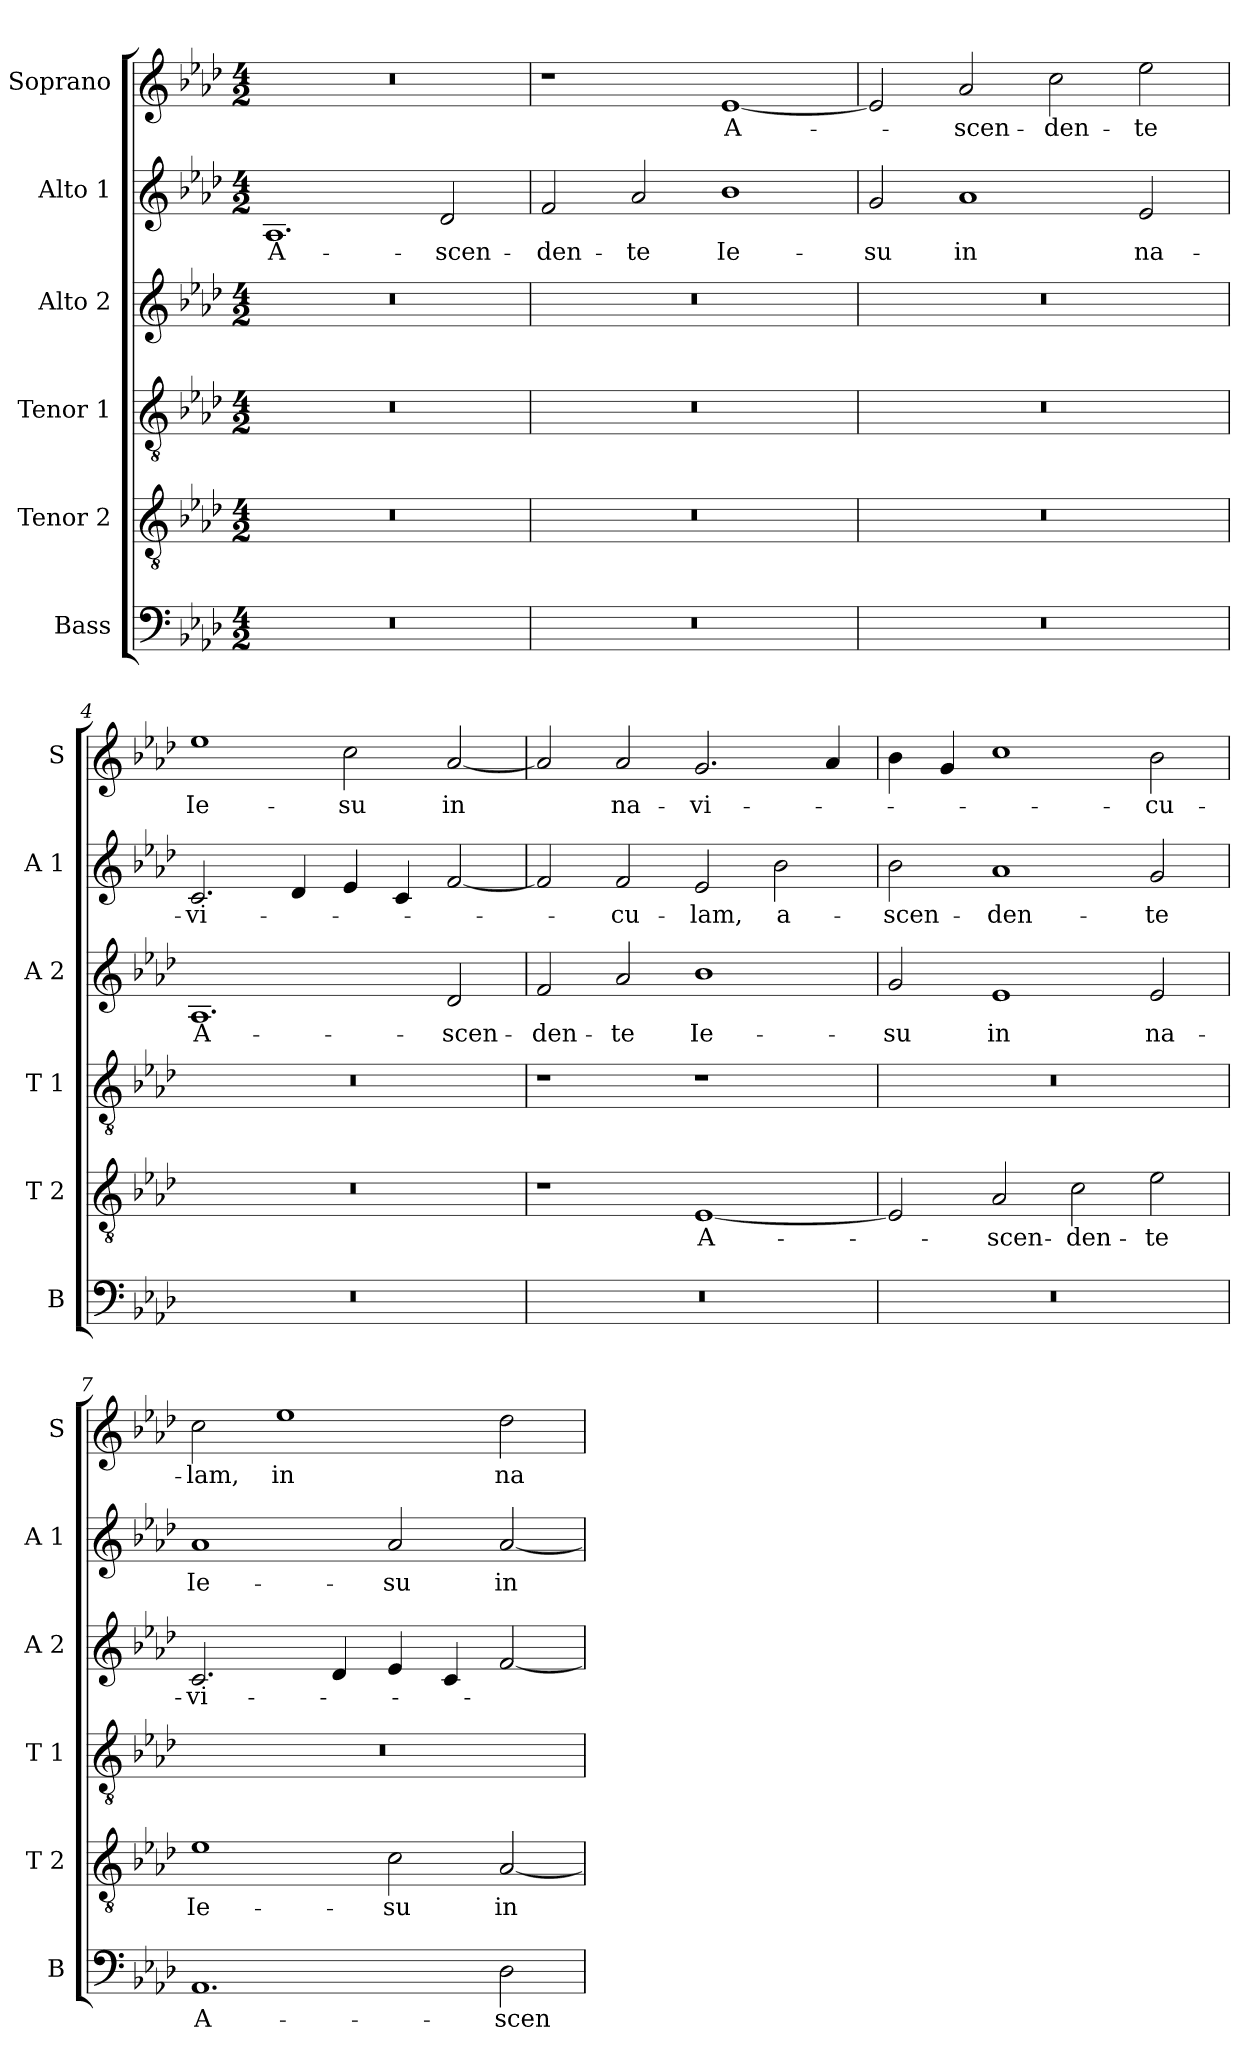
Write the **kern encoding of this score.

**kern	**text	**kern	**text	**kern	**kern	**text	**kern	**text	**kern	**text
*part6	*part6	*part5	*part5	*part4	*part3	*part3	*part2	*part2	*part1	*part1
*staff6	*staff6	*staff5	*staff5	*staff4	*staff3	*staff3	*staff2	*staff2	*staff1	*staff1
*I"Bass	*	*I"Tenor 2	*	*I"Tenor 1	*I"Alto 2	*	*I"Alto 1	*	*I"Soprano	*
*I'B	*	*I'T 2	*	*I'T 1	*I'A 2	*	*I'A 1	*	*I'S	*
*clefF4	*	*clefGv2	*	*clefGv2	*clefG2	*	*clefG2	*	*clefG2	*
*k[b-e-a-d-]	*	*k[b-e-a-d-]	*	*k[b-e-a-d-]	*k[b-e-a-d-]	*	*k[b-e-a-d-]	*	*k[b-e-a-d-]	*
*A-:	*	*A-:	*	*A-:	*A-:	*	*A-:	*	*A-:	*
*M4/2	*	*M4/2	*	*M4/2	*M4/2	*	*M4/2	*	*M4/2	*
=1	=1	=1	=1	=1	=1	=1	=1	=1	=1	=1
!	!	!	!	!	!	!	!	!LO:LY:b	!	!
0r	.	0r	.	0r	0r	.	1.A-	A-	0r	.
!	!	!	!	!	!	!	!	!LO:LY:b	!	!
.	.	.	.	.	.	.	2d-/	-scen-	.	.
=2	=2	=2	=2	=2	=2	=2	=2	=2	=2	=2
!	!	!	!	!	!	!	!	!LO:LY:b	!	!
0r	.	0r	.	0r	0r	.	2f/	-den-	1r	.
!	!	!	!	!	!	!	!	!LO:LY:b	!	!
.	.	.	.	.	.	.	2a-/	-te	.	.
!	!	!	!	!	!	!	!	!LO:LY:b	!	!LO:LY:b
.	.	.	.	.	.	.	1b-	Ie-	[1e-	A-
=3	=3	=3	=3	=3	=3	=3	=3	=3	=3	=3
!	!	!	!	!	!	!	!	!LO:LY:b	!	!
0r	.	0r	.	0r	0r	.	2g/	-su	2e-/]	.
!	!	!	!	!	!	!	!	!LO:LY:b	!	!LO:LY:b
.	.	.	.	.	.	.	1a-	in	2a-/	-scen-
!	!	!	!	!	!	!	!	!	!	!LO:LY:b
.	.	.	.	.	.	.	.	.	2cc\	-den-
!	!	!	!	!	!	!	!	!LO:LY:b	!	!LO:LY:b
.	.	.	.	.	.	.	2e-/	na-	2ee-\	-te
=4	=4	=4	=4	=4	=4	=4	=4	=4	=4	=4
!	!	!	!	!	!	!LO:LY:b	!	!LO:LY:b	!	!LO:LY:b
0r	.	0r	.	0r	1.A-	A-	2.c/	-vi-	1ee-	Ie-
.	.	.	.	.	.	.	4d-/	.	.	.
!	!	!	!	!	!	!	!	!	!	!LO:LY:b
.	.	.	.	.	.	.	4e-/	.	2cc\	-su
.	.	.	.	.	.	.	4c/	.	.	.
!	!	!	!	!	!	!LO:LY:b	!	!	!	!LO:LY:b
.	.	.	.	.	2d-/	-scen-	[2f/	.	[2a-/	in
!!LO:LB:g=z
=5	=5	=5	=5	=5	=5	=5	=5	=5	=5	=5
!	!	!	!	!	!	!LO:LY:b	!	!	!	!
0r	.	1r	.	1r	2f/	-den-	2f/]	.	2a-/]	.
!	!	!	!	!	!	!LO:LY:b	!	!LO:LY:b	!	!LO:LY:b
.	.	.	.	.	2a-/	-te	2f/	-cu-	2a-/	na-
!	!	!	!LO:LY:b	!	!	!LO:LY:b	!	!LO:LY:b	!	!LO:LY:b
.	.	[1E-	A-	1r	1b-	Ie-	2e-/	-lam,	2.g/	-vi-
!	!	!	!	!	!	!	!	!LO:LY:b	!	!
.	.	.	.	.	.	.	2b-\	a-	.	.
.	.	.	.	.	.	.	.	.	4a-/	.
=6	=6	=6	=6	=6	=6	=6	=6	=6	=6	=6
!	!	!	!	!	!	!LO:LY:b	!	!LO:LY:b	!	!
0r	.	2E-/]	.	0r	2g/	-su	2b-\	-scen-	4b-\	.
.	.	.	.	.	.	.	.	.	4g/	.
!	!	!	!LO:LY:b	!	!	!LO:LY:b	!	!LO:LY:b	!	!
.	.	2A-/	-scen-	.	1e-	in	1a-	-den-	1cc	.
!	!	!	!LO:LY:b	!	!	!	!	!	!	!
.	.	2c\	-den-	.	.	.	.	.	.	.
!	!	!	!LO:LY:b	!	!	!LO:LY:b	!	!LO:LY:b	!	!LO:LY:b
.	.	2e-\	-te	.	2e-/	na-	2g/	-te	2b-\	-cu-
=7	=7	=7	=7	=7	=7	=7	=7	=7	=7	=7
!	!LO:LY:b	!	!LO:LY:b	!	!	!LO:LY:b	!	!LO:LY:b	!	!LO:LY:b
1.AA-	A-	1e-	Ie-	0r	2.c/	-vi-	1a-	Ie-	2cc\	-lam,
!	!	!	!	!	!	!	!	!	!	!LO:LY:b
.	.	.	.	.	.	.	.	.	1ee-	in
.	.	.	.	.	4d-/	.	.	.	.	.
!	!	!	!LO:LY:b	!	!	!	!	!LO:LY:b	!	!
.	.	2c\	-su	.	4e-/	.	2a-/	-su	.	.
.	.	.	.	.	4c/	.	.	.	.	.
!	!LO:LY:b	!	!LO:LY:b	!	!	!	!	!LO:LY:b	!	!LO:LY:b
2D-\	-scen-	[2A-/	in	.	[2f/	.	[2a-/	in	2dd-\	na-
=	=	=	=	=	=	=	=	=	=	=
*-	*-	*-	*-	*-	*-	*-	*-	*-	*-	*-
